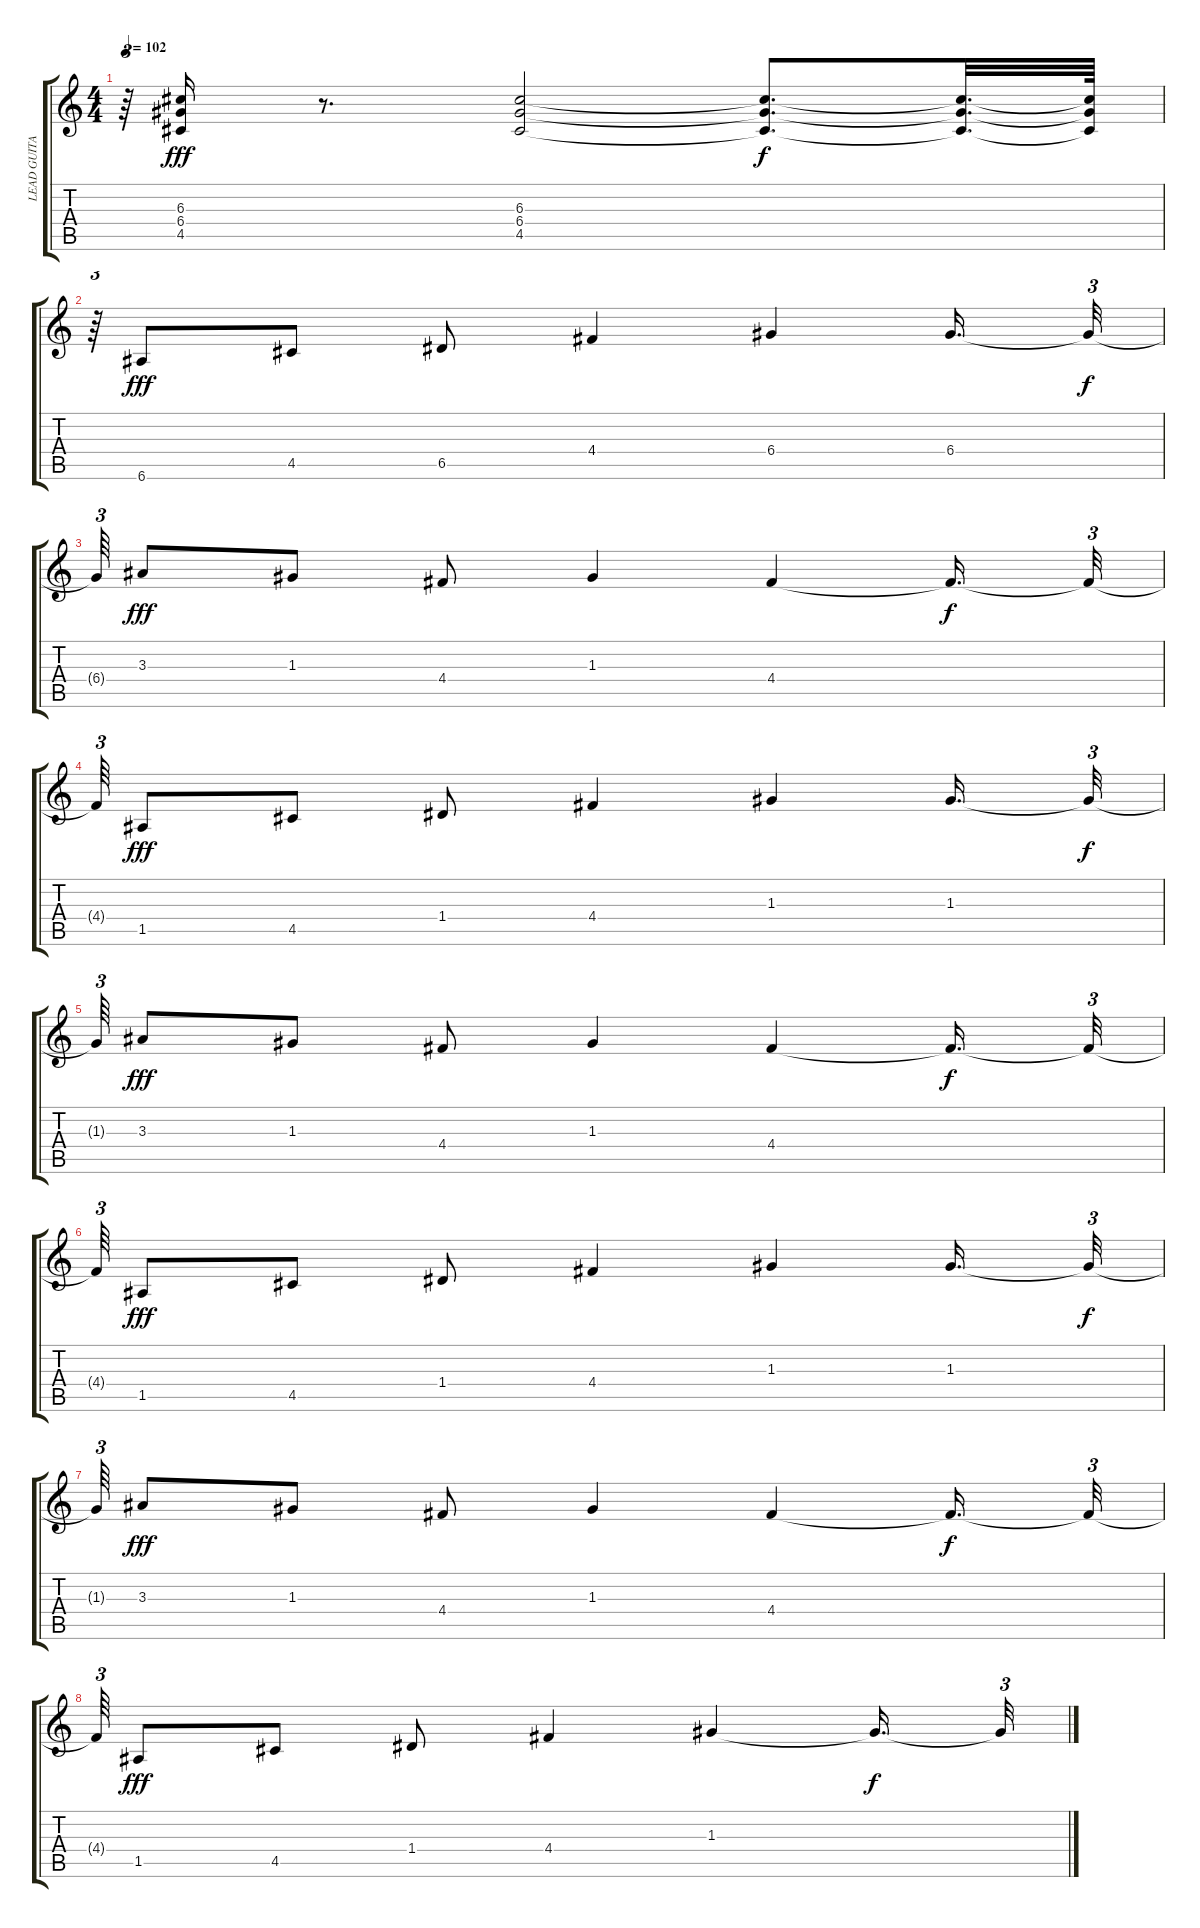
\track ("LEAD GUITAR" "LEAD GUITA") {instrument electricguitarclean}
\staff {score tabs}
\tuning (E4 B3 G3 D3 A2 E2) {hide}
\ts (4 4)
\tempo 102
\clef g2
\ks c
r.64{tu (3 2) dy f} (6.3 6.4 4.5).16{dy fff} r.8{d} (6.3 6.4 4.5).2 (6.3{t} 6.4{t} 4.5{t}).8{d dy f} (6.3{t} 6.4{t} 4.5{t}).32{d} (6.3{t} 6.4{t} 4.5{t}).64 |
r.64{tu (3 2)} 6.6.8{dy fff volume 15} 4.5.8 6.5.8 4.4.4 6.4.4 6.4.16{d} 6.4{t}.32{tu (3 2) dy f} |
6.4{t}.64{tu (3 2)} 3.3.8{dy fff} 1.3.8 4.4.8 1.3.4 4.4.4 4.4{t}.16{d dy f} 4.4{t}.32{tu (3 2)} |
4.4{t}.64{tu (3 2)} 1.5.8{dy fff} 4.5.8 1.4.8 4.4.4 1.3.4 1.3.16{d} 1.3{t}.32{tu (3 2) dy f} |
1.3{t}.64{tu (3 2)} 3.3.8{dy fff} 1.3.8 4.4.8 1.3.4 4.4.4 4.4{t}.16{d dy f} 4.4{t}.32{tu (3 2)} |
4.4{t}.64{tu (3 2)} 1.5.8{dy fff} 4.5.8 1.4.8 4.4.4 1.3.4 1.3.16{d} 1.3{t}.32{tu (3 2) dy f} |
1.3{t}.64{tu (3 2)} 3.3.8{dy fff} 1.3.8 4.4.8 1.3.4 4.4.4 4.4{t}.16{d dy f} 4.4{t}.32{tu (3 2)} |
4.4{t}.64{tu (3 2)} 1.5.8{dy fff} 4.5.8 1.4.8 4.4.4 1.3.4 1.3{t}.16{d dy f} 1.3{t}.32{tu (3 2)}
